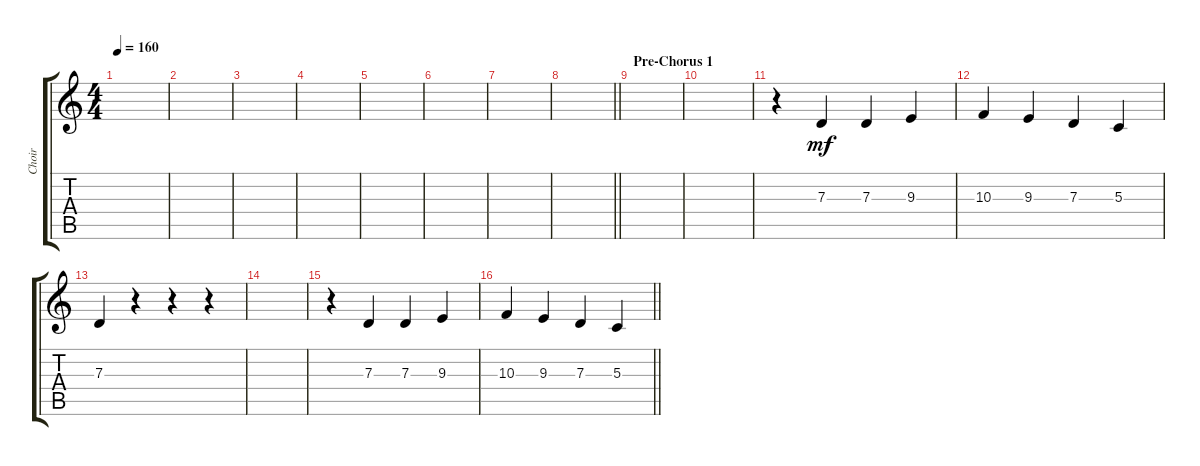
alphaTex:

\track ("Choir" "Choir") {instrument choiraahs}
\staff {score tabs}
\tuning (E4 B3 G3 D3 A2 E2) {hide}
\ts (4 4)
\tempo 160
\clef g2
\ks c
|
|
|
|
|
|
|
\barLineRight lightlight
|
\section ("" "Pre-Chorus 1")
|
|
r.4 7.3.4{dy mf} 7.3.4 9.3.4 |
10.3.4 9.3.4 7.3.4 5.3.4 |
7.3.4 r.4 r.4 r.4 |
|
r.4 7.3.4 7.3.4 9.3.4 |
\barLineRight lightlight
10.3.4 9.3.4 7.3.4 5.3.4
